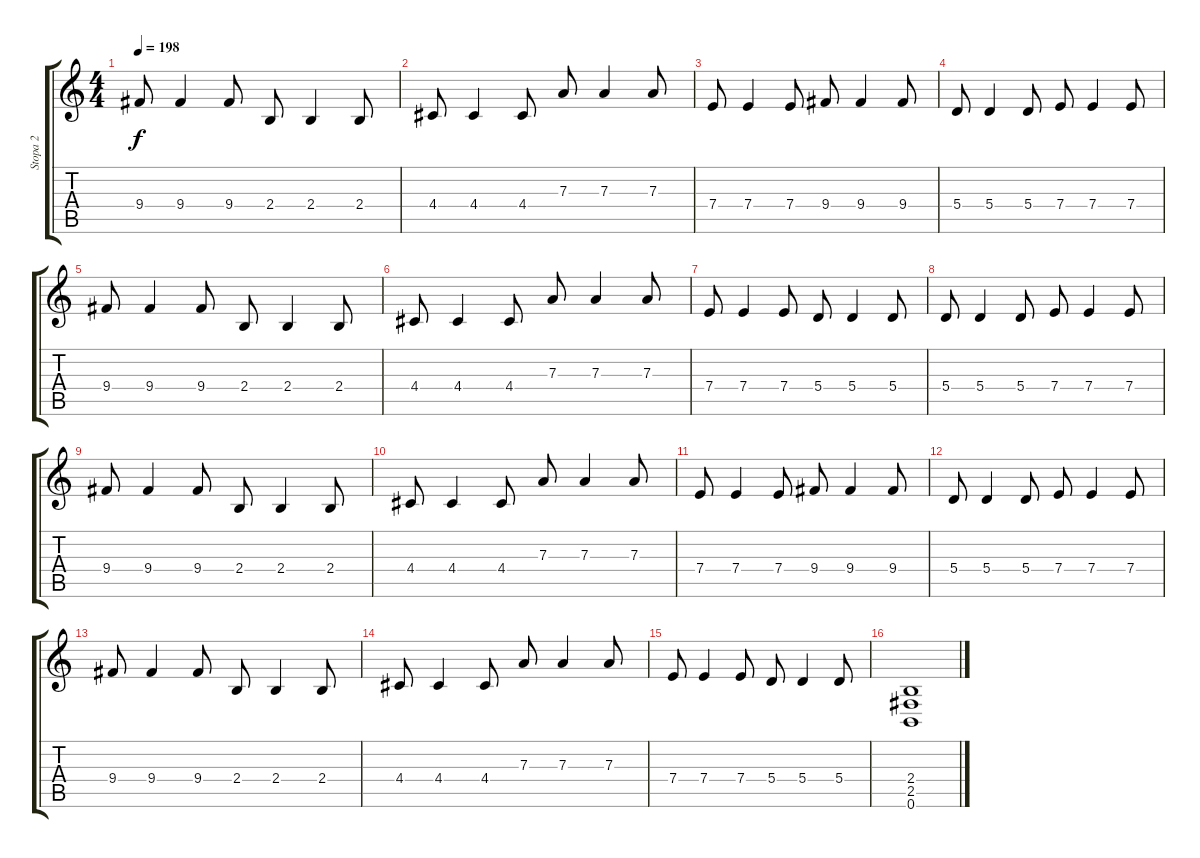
\track ("Stopa 2" "Stopa 2") {instrument distortionguitar}
\staff {score tabs}
\tuning (B3 Gb3 D3 A2 E2 B1) {hide}
\ts (4 4)
\tempo 198
\clef g2
\ks c
9.4.8{dy f} 9.4.4 9.4.8 2.4.8 2.4.4 2.4.8 |
4.4.8 4.4.4 4.4.8 7.3.8 7.3.4 7.3.8 |
7.4.8 7.4.4 7.4.8 9.4.8 9.4.4 9.4.8 |
5.4.8 5.4.4 5.4.8 7.4.8 7.4.4 7.4.8 |
9.4.8 9.4.4 9.4.8 2.4.8 2.4.4 2.4.8 |
4.4.8 4.4.4 4.4.8 7.3.8 7.3.4 7.3.8 |
7.4.8 7.4.4 7.4.8 5.4.8 5.4.4 5.4.8 |
5.4.8 5.4.4 5.4.8 7.4.8 7.4.4 7.4.8 |
9.4.8 9.4.4 9.4.8 2.4.8 2.4.4 2.4.8 |
4.4.8 4.4.4 4.4.8 7.3.8 7.3.4 7.3.8 |
7.4.8 7.4.4 7.4.8 9.4.8 9.4.4 9.4.8 |
5.4.8 5.4.4 5.4.8 7.4.8 7.4.4 7.4.8 |
9.4.8 9.4.4 9.4.8 2.4.8 2.4.4 2.4.8 |
4.4.8 4.4.4 4.4.8 7.3.8 7.3.4 7.3.8 |
7.4.8 7.4.4 7.4.8 5.4.8 5.4.4 5.4.8 |
(2.4 2.5 0.6).1
